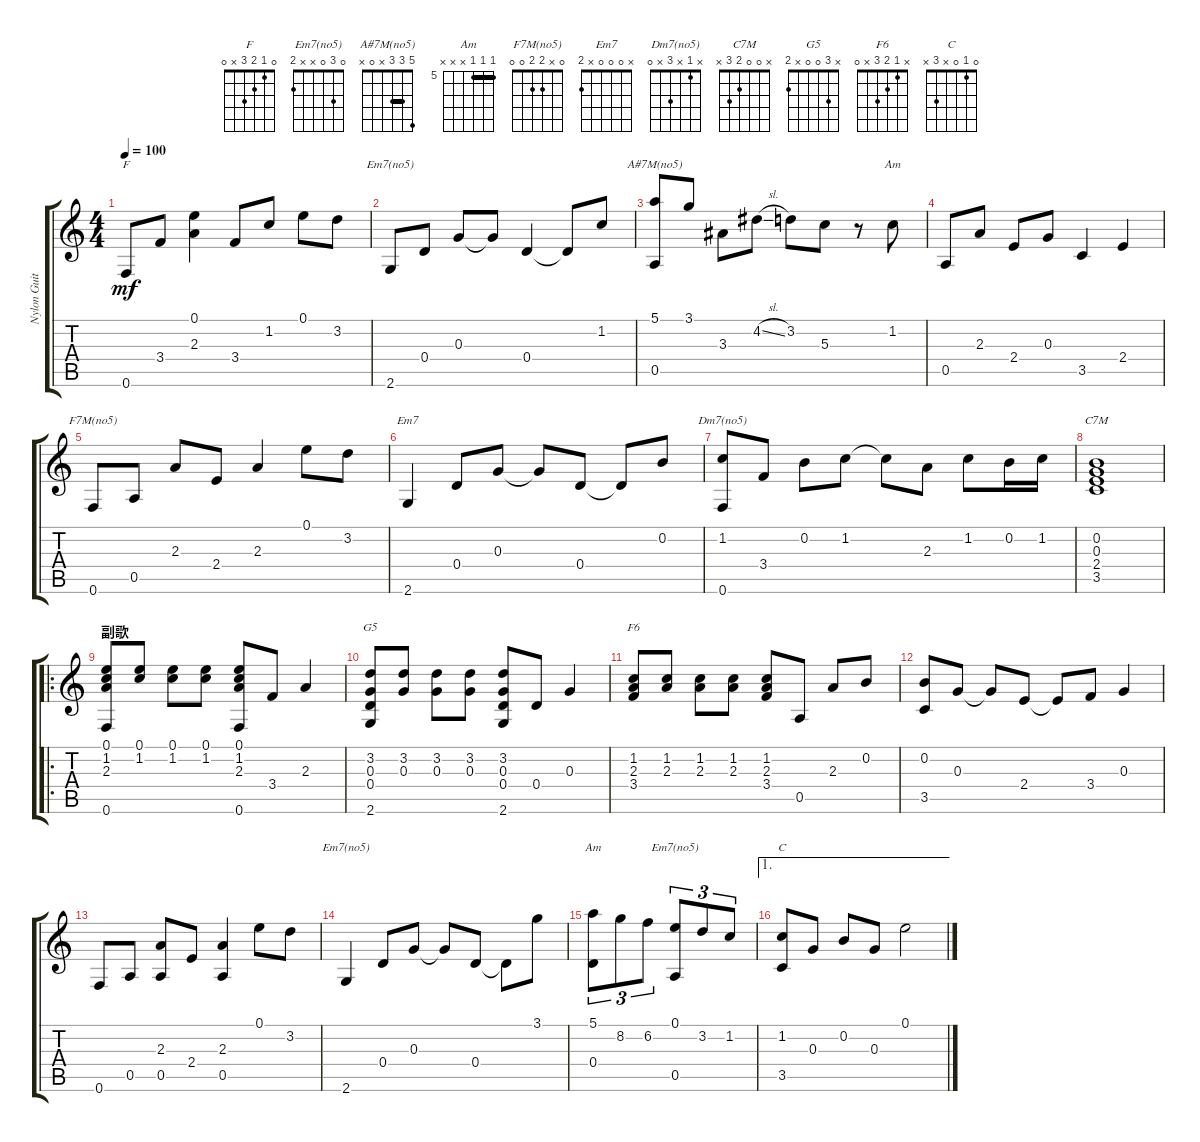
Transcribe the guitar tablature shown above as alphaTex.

\track ("Nylon Guitar" "Nylon Guit") {instrument acousticguitarnylon}
\staff {score tabs}
\tuning (E4 B3 G3 D3 A2 F2) {hide}
\chord ("F" 0 1 2 3 x 0)
\chord ("Em7(no5)" x x 0 0 x 2)
\chord ("A#7M(no5)" 5 3 3 x 0 x) {barre 3}
\chord ("Am" x 1 2 2 0 x)
\chord ("F7M(no5)" 0 x 2 2 0 0)
\chord ("Em7" x 0 0 0 x 2)
\chord ("Dm7(no5)" x 1 x 3 x 0)
\chord ("C7M" x 0 0 2 3 x)
\chord ("G5" x 3 0 0 x 2)
\chord ("F6" x 1 2 3 x 0)
\chord ("Em7(no5)" x 3 0 0 x 2)
\chord ("Am" 5 5 5 x x x) {firstfret 5 barre 5}
\chord ("Em7(no5)" 0 3 0 x x 2)
\chord ("C" 0 1 0 x 3 x)
\ts (4 4)
\tempo 100
\clef g2
\ks c
0.6.8{ch "F" dy mf} 3.4.8 (0.1 2.3).4 3.4.8 1.2.8 0.1.8 3.2.8 |
2.6.8{ch "Em7(no5)"} 0.4.8 0.3.8 0.3{t}.8 0.4.4 0.4{t}.8 1.2.8 |
(5.1 0.5).8{ch "A#7M(no5)"} 3.1.8 3.3.8 4.2{sl}.8 3.2.8 5.3.8 r.8 1.2.8{ch "Am"} |
0.5.8 2.3.8 2.4.8 0.3.8 3.5.4 2.4.4 |
0.6.8{ch "F7M(no5)"} 0.5.8 2.3.8 2.4.8 2.3.4 0.1.8 3.2.8 |
2.6.4{ch "Em7"} 0.4.8 0.3.8 0.3{t}.8 0.4.8 0.4{t}.8 0.2.8 |
(1.2 0.6).8{ch "Dm7(no5)"} 3.4.8 0.2.8 1.2.8 1.2{t}.8 2.3.8 1.2.8 0.2.16 1.2.16 |
(0.2 0.3 2.4 3.5).1{ch "C7M"} |
\ro
\section ("" "副歌")
(0.1 1.2 2.3 0.6).8 (0.1 1.2).8 (0.1 1.2).8 (0.1 1.2).8 (0.1 1.2 2.3 0.6).8 3.4.8 2.3.4 |
(3.2 0.3 0.4 2.6).8{ch "G5"} (3.2 0.3).8 (3.2 0.3).8 (3.2 0.3).8 (3.2 0.3 0.4 2.6).8 0.4.8 0.3.4 |
(1.2 2.3 3.4).8{ch "F6"} (1.2 2.3).8 (1.2 2.3).8 (1.2 2.3).8 (1.2 2.3 3.4).8 0.5.8 2.3.8 0.2.8 |
(0.2 3.5).8 0.3.8 0.3{t}.8 2.4.8 2.4{t}.8 3.4.8 0.3.4 |
0.6.8 0.5.8 (2.3 0.5).8 2.4.8 (2.3 0.5).4 0.1.8 3.2.8 |
2.6.4{ch "Em7(no5)"} 0.4.8 0.3.8 0.3{t}.8 0.4.8 0.4{t}.8 3.1.8 |
(5.1 0.4).8{tu (3 2) ch "Am"} 8.2.8{tu (3 2)} 6.2.8{tu (3 2)} (0.1 0.5).8{tu (3 2) ch "Em7(no5)"} 3.2.8{tu (3 2)} 1.2.8{tu (3 2)} |
\ae 1
(1.2 3.5).8{ch "C"} 0.3.8 0.2.8 0.3.8 0.1.2
